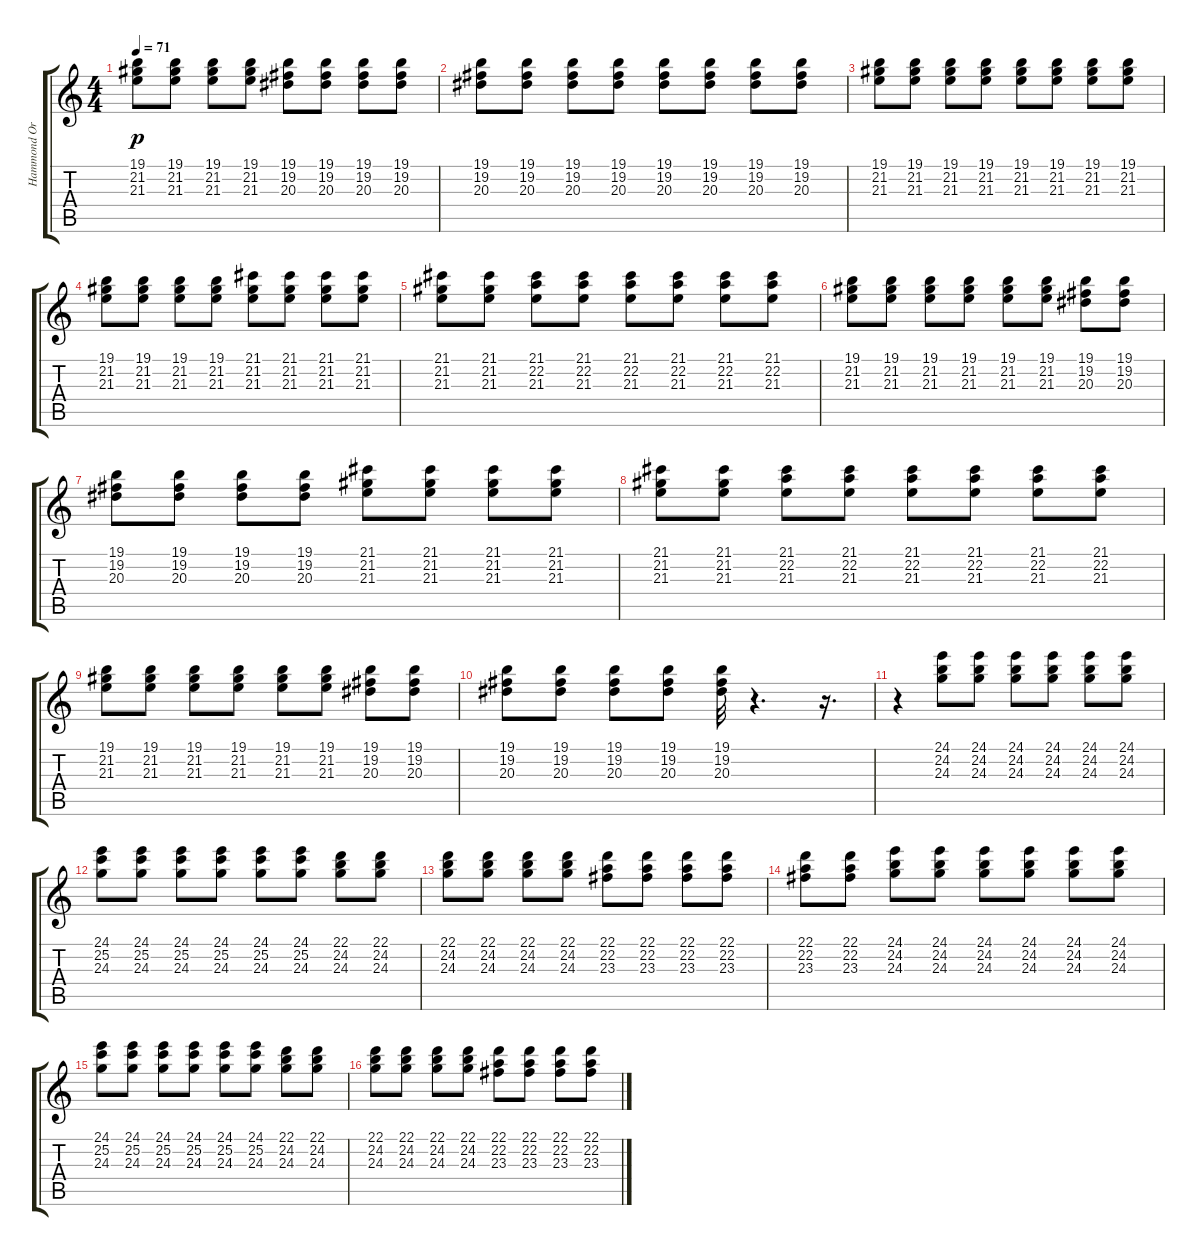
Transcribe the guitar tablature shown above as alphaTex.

\track ("Hammond Organ" "Hammond Or") {instrument drawbarorgan}
\staff {score tabs}
\tuning (E4 B3 G3 D3 A2 E2) {hide}
\ts (4 4)
\tempo 71
\clef g2
\ks c
(19.1 21.2 21.3).8{dy p} (19.1 21.2 21.3).8 (19.1 21.2 21.3).8 (19.1 21.2 21.3).8 (19.1 19.2 20.3).8 (19.1 19.2 20.3).8 (19.1 19.2 20.3).8 (19.1 19.2 20.3).8 |
(19.1 19.2 20.3).8 (19.1 19.2 20.3).8 (19.1 19.2 20.3).8 (19.1 19.2 20.3).8 (19.1 19.2 20.3).8 (19.1 19.2 20.3).8 (19.1 19.2 20.3).8 (19.1 19.2 20.3).8 |
(19.1 21.2 21.3).8 (19.1 21.2 21.3).8 (19.1 21.2 21.3).8 (19.1 21.2 21.3).8 (19.1 21.2 21.3).8 (19.1 21.2 21.3).8 (19.1 21.2 21.3).8 (19.1 21.2 21.3).8 |
(19.1 21.2 21.3).8 (19.1 21.2 21.3).8 (19.1 21.2 21.3).8 (19.1 21.2 21.3).8 (21.1 21.2 21.3).8 (21.1 21.2 21.3).8 (21.1 21.2 21.3).8 (21.1 21.2 21.3).8 |
(21.1 21.2 21.3).8 (21.1 21.2 21.3).8 (21.1 22.2 21.3).8 (21.1 22.2 21.3).8 (21.1 22.2 21.3).8 (21.1 22.2 21.3).8 (21.1 22.2 21.3).8 (21.1 22.2 21.3).8 |
(19.1 21.2 21.3).8 (19.1 21.2 21.3).8 (19.1 21.2 21.3).8 (19.1 21.2 21.3).8 (19.1 21.2 21.3).8 (19.1 21.2 21.3).8 (19.1 19.2 20.3).8 (19.1 19.2 20.3).8 |
(19.1 19.2 20.3).8 (19.1 19.2 20.3).8 (19.1 19.2 20.3).8 (19.1 19.2 20.3).8 (21.1 21.2 21.3).8 (21.1 21.2 21.3).8 (21.1 21.2 21.3).8 (21.1 21.2 21.3).8 |
(21.1 21.2 21.3).8 (21.1 21.2 21.3).8 (21.1 22.2 21.3).8 (21.1 22.2 21.3).8 (21.1 22.2 21.3).8 (21.1 22.2 21.3).8 (21.1 22.2 21.3).8 (21.1 22.2 21.3).8 |
(19.1 21.2 21.3).8 (19.1 21.2 21.3).8 (19.1 21.2 21.3).8 (19.1 21.2 21.3).8 (19.1 21.2 21.3).8 (19.1 21.2 21.3).8 (19.1 19.2 20.3).8 (19.1 19.2 20.3).8 |
(19.1 19.2 20.3).8 (19.1 19.2 20.3).8 (19.1 19.2 20.3).8 (19.1 19.2 20.3).8 (19.1 19.2 20.3).32 r.4{d} r.16{d} |
r.4 (24.1 24.2 24.3).8 (24.1 24.2 24.3).8 (24.1 24.2 24.3).8 (24.1 24.2 24.3).8 (24.1 24.2 24.3).8 (24.1 24.2 24.3).8 |
(24.1 25.2 24.3).8 (24.1 25.2 24.3).8 (24.1 25.2 24.3).8 (24.1 25.2 24.3).8 (24.1 25.2 24.3).8 (24.1 25.2 24.3).8 (22.1 24.2 24.3).8 (22.1 24.2 24.3).8 |
(22.1 24.2 24.3).8 (22.1 24.2 24.3).8 (22.1 24.2 24.3).8 (22.1 24.2 24.3).8 (22.1 22.2 23.3).8 (22.1 22.2 23.3).8 (22.1 22.2 23.3).8 (22.1 22.2 23.3).8 |
(22.1 22.2 23.3).8 (22.1 22.2 23.3).8 (24.1 24.2 24.3).8 (24.1 24.2 24.3).8 (24.1 24.2 24.3).8 (24.1 24.2 24.3).8 (24.1 24.2 24.3).8 (24.1 24.2 24.3).8 |
(24.1 25.2 24.3).8 (24.1 25.2 24.3).8 (24.1 25.2 24.3).8 (24.1 25.2 24.3).8 (24.1 25.2 24.3).8 (24.1 25.2 24.3).8 (22.1 24.2 24.3).8 (22.1 24.2 24.3).8 |
(22.1 24.2 24.3).8 (22.1 24.2 24.3).8 (22.1 24.2 24.3).8 (22.1 24.2 24.3).8 (22.1 22.2 23.3).8 (22.1 22.2 23.3).8 (22.1 22.2 23.3).8 (22.1 22.2 23.3).8
